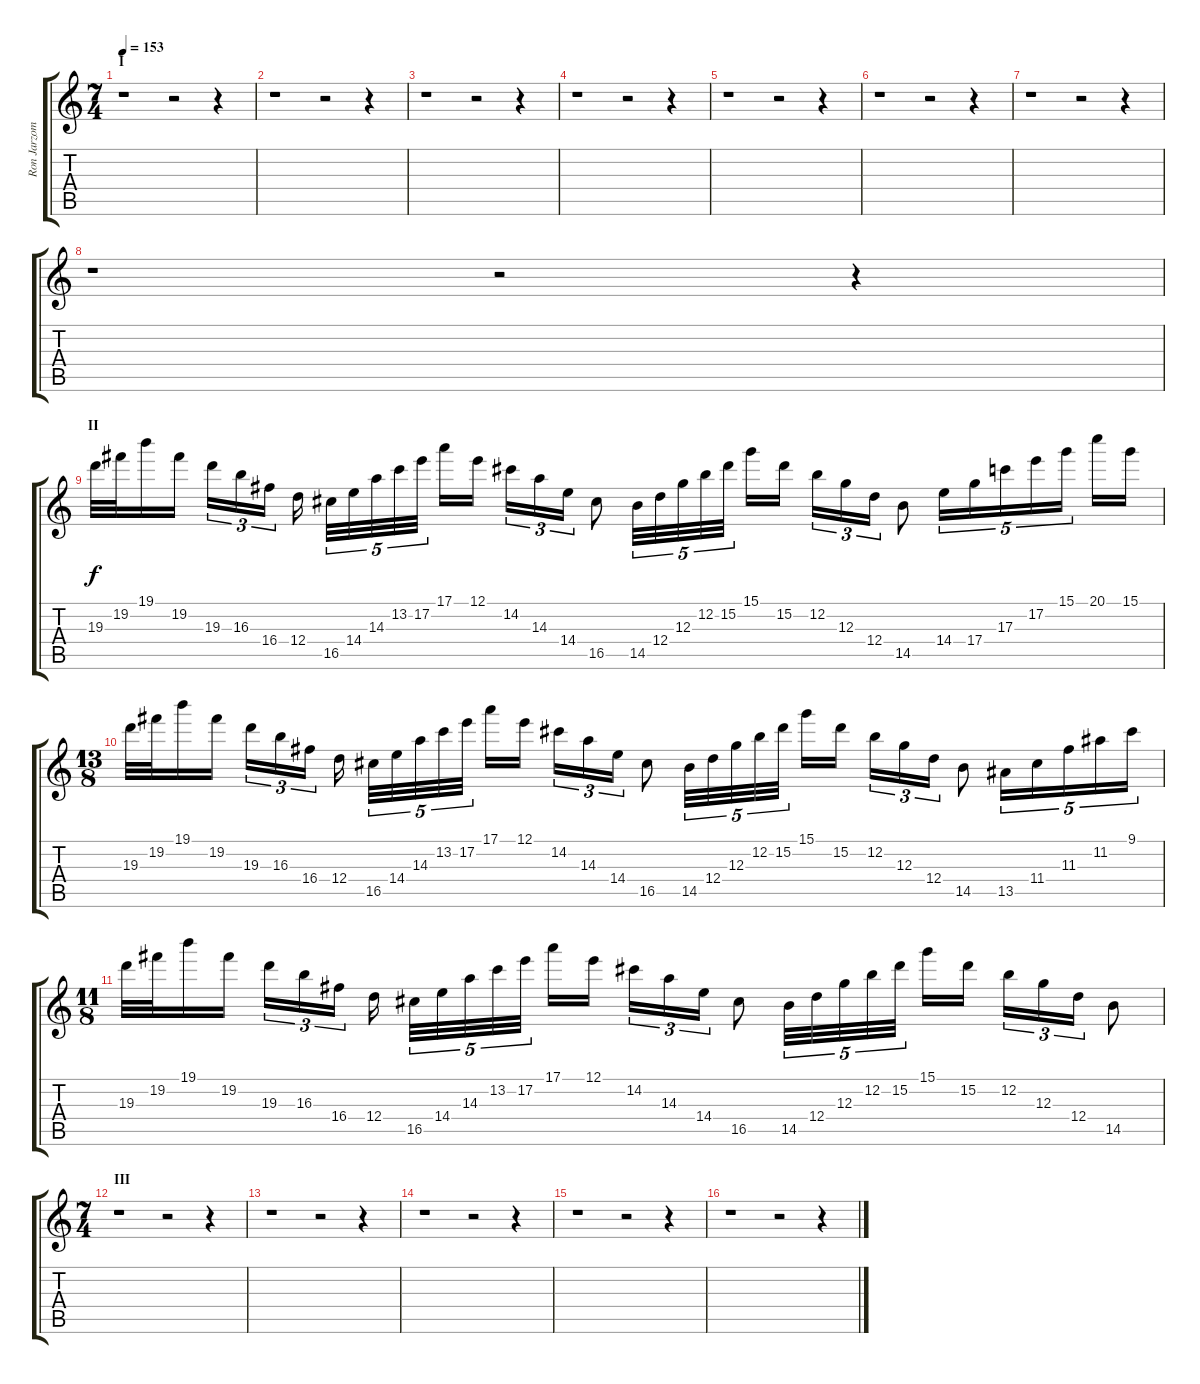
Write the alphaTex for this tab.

\track ("Ron Jarzombek" "Ron Jarzom") {instrument distortionguitar}
\staff {score tabs}
\tuning (E4 B3 G3 D3 A2 E2) {hide}
\ts (7 4)
\section ("" "I")
\tempo 153
\clef g2
\ks c
r.1{dy f instrument distortionguitar} r.2 r.4 |
r.1 r.2 r.4 |
r.1 r.2 r.4 |
r.1 r.2 r.4 |
r.1 r.2 r.4 |
r.1 r.2 r.4 |
r.1 r.2 r.4 |
r.1 r.2 r.4 |
\section ("" "II")
19.3.32{balance 16} 19.2.32 19.1.16 19.2.16 19.3.16{tu (3 2)} 16.3.16{tu (3 2)} 16.4.16{tu (3 2)} 12.4.16 16.5.32{tu (5 4)} 14.4.32{tu (5 4)} 14.3.32{tu (5 4)} 13.2.32{tu (5 4)} 17.2.32{tu (5 4)} 17.1.16 12.1.16 14.2.16{tu (3 2)} 14.3.16{tu (3 2)} 14.4.16{tu (3 2)} 16.5.8 14.5.32{tu (5 4)} 12.4.32{tu (5 4)} 12.3.32{tu (5 4)} 12.2.32{tu (5 4)} 15.2.32{tu (5 4)} 15.1.16 15.2.16 12.2.16{tu (3 2)} 12.3.16{tu (3 2)} 12.4.16{tu (3 2)} 14.5.8 14.4.16{tu (5 4)} 17.4.16{tu (5 4)} 17.3.16{tu (5 4)} 17.2.16{tu (5 4)} 15.1.16{tu (5 4)} 20.1.16 15.1.16 |
\ts (13 8)
19.3.32 19.2.32 19.1.16 19.2.16 19.3.16{tu (3 2)} 16.3.16{tu (3 2)} 16.4.16{tu (3 2)} 12.4.16 16.5.32{tu (5 4)} 14.4.32{tu (5 4)} 14.3.32{tu (5 4)} 13.2.32{tu (5 4)} 17.2.32{tu (5 4)} 17.1.16 12.1.16 14.2.16{tu (3 2)} 14.3.16{tu (3 2)} 14.4.16{tu (3 2)} 16.5.8 14.5.32{tu (5 4)} 12.4.32{tu (5 4)} 12.3.32{tu (5 4)} 12.2.32{tu (5 4)} 15.2.32{tu (5 4)} 15.1.16 15.2.16 12.2.16{tu (3 2)} 12.3.16{tu (3 2)} 12.4.16{tu (3 2)} 14.5.8 13.5.16{tu (5 4)} 11.4.16{tu (5 4)} 11.3.16{tu (5 4)} 11.2.16{tu (5 4)} 9.1.16{tu (5 4)} |
\ts (11 8)
19.3.32 19.2.32 19.1.16 19.2.16 19.3.16{tu (3 2)} 16.3.16{tu (3 2)} 16.4.16{tu (3 2)} 12.4.16 16.5.32{tu (5 4)} 14.4.32{tu (5 4)} 14.3.32{tu (5 4)} 13.2.32{tu (5 4)} 17.2.32{tu (5 4)} 17.1.16 12.1.16 14.2.16{tu (3 2)} 14.3.16{tu (3 2)} 14.4.16{tu (3 2)} 16.5.8 14.5.32{tu (5 4)} 12.4.32{tu (5 4)} 12.3.32{tu (5 4)} 12.2.32{tu (5 4)} 15.2.32{tu (5 4)} 15.1.16 15.2.16 12.2.16{tu (3 2)} 12.3.16{tu (3 2)} 12.4.16{tu (3 2)} 14.5.8 |
\ts (7 4)
\section ("" "III")
r.1 r.2 r.4 |
r.1 r.2 r.4 |
r.1 r.2 r.4 |
r.1 r.2 r.4 |
r.1 r.2 r.4
